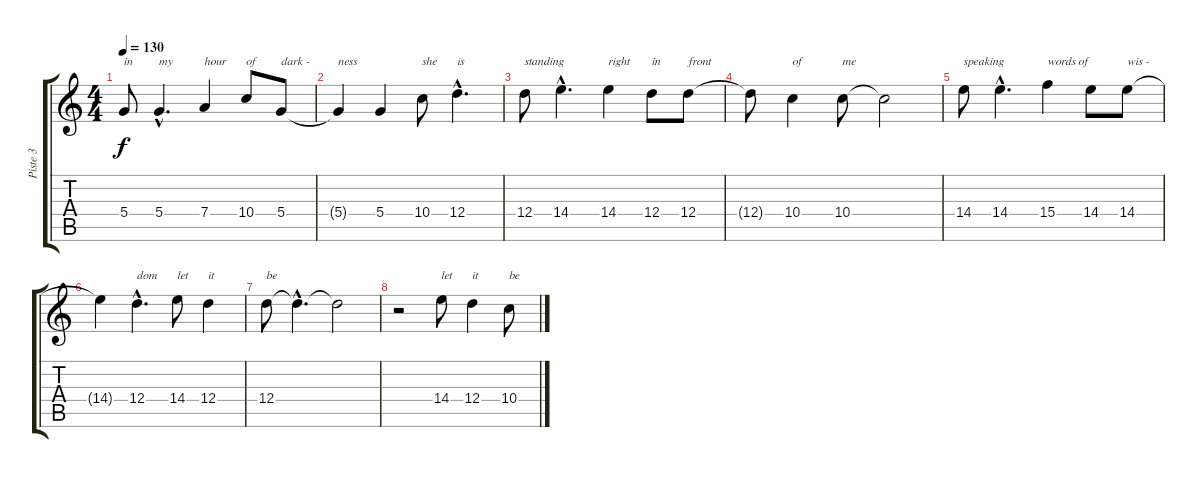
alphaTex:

\track ("Piste 3" "Piste 3") {instrument electricbassfinger}
\staff {score tabs}
\tuning (E4 B3 G3 D3 A2 E2) {hide}
\ts (4 4)
\tempo 130
\clef g2
\ks c
5.4.8{txt "in" dy f} 5.4{hac}.4{d txt "my"} 7.4.4{txt "hour"} 10.4.8{txt "of "} 5.4.8{txt "dark -"} |
5.4{t}.4{txt "ness"} 5.4.4 10.4.8{txt "she"} 12.4{hac}.4{d txt "is"} |
12.4.8{txt "standing"} 14.4{hac}.4{d} 14.4.4{txt "right"} 12.4.8{txt "in"} 12.4.8{txt "front"} |
12.4{t}.8 10.4.4{txt "of"} 10.4.8{txt "me"} 10.4{t}.2 |
14.4.8{txt "speaking"} 14.4{hac}.4{d} 15.4.4{txt "words of"} 14.4.8 14.4.8{txt "wis -"} |
14.4{t}.4 12.4{hac}.4{d txt "dom"} 14.4.8{txt "let"} 12.4.4{txt "it"} |
12.4.8{txt "be"} 12.4{hac t}.4{d} 12.4{t}.2 |
r.2 14.4.8{txt "let"} 12.4.4{txt "it"} 10.4.8{txt "be"}
